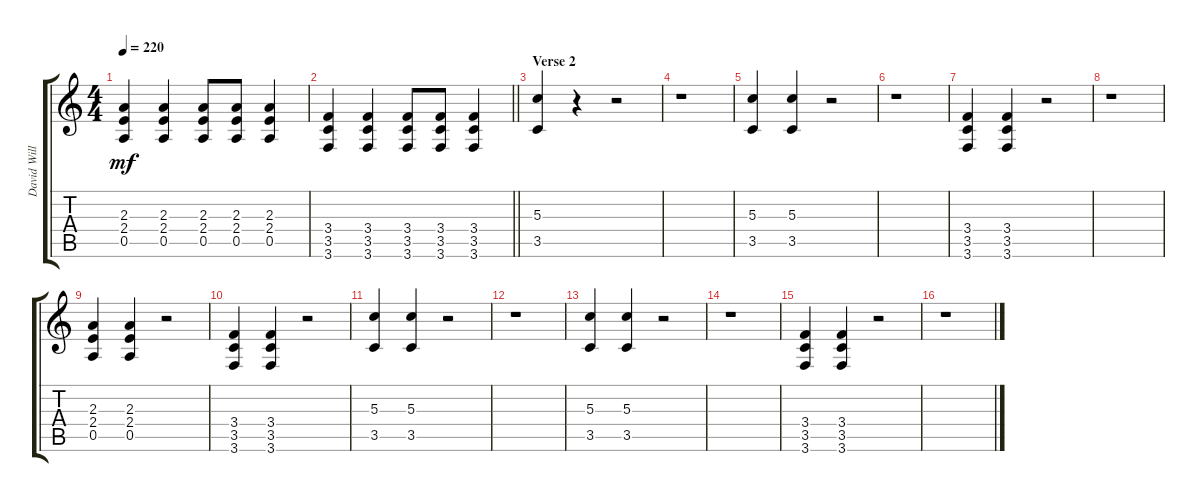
\track ("David Williams" "David Will") {instrument overdrivenguitar}
\staff {score tabs}
\tuning (E4 B3 G3 D3 A2 D2) {hide}
\ts (4 4)
\tempo 220
\clef g2
\ks c
(2.3 2.4 0.5).4{dy mf} (2.3 2.4 0.5).4 (2.3 2.4 0.5).8 (2.3 2.4 0.5).8 (2.3 2.4 0.5).4 |
\barLineRight lightlight
(3.4 3.5 3.6).4 (3.4 3.5 3.6).4 (3.4 3.5 3.6).8 (3.4 3.5 3.6).8 (3.4 3.5 3.6).4 |
\section ("" "Verse 2")
(5.3 3.5).4 r.4 r.2 |
r.1 |
(5.3 3.5).4 (5.3 3.5).4 r.2 |
r.1 |
(3.4 3.5 3.6).4 (3.4 3.5 3.6).4 r.2 |
r.1 |
(2.3 2.4 0.5).4 (2.3 2.4 0.5).4 r.2 |
(3.4 3.5 3.6).4 (3.4 3.5 3.6).4 r.2 |
(5.3 3.5).4 (5.3 3.5).4 r.2 |
r.1 |
(5.3 3.5).4 (5.3 3.5).4 r.2 |
r.1 |
(3.4 3.5 3.6).4 (3.4 3.5 3.6).4 r.2 |
r.1
